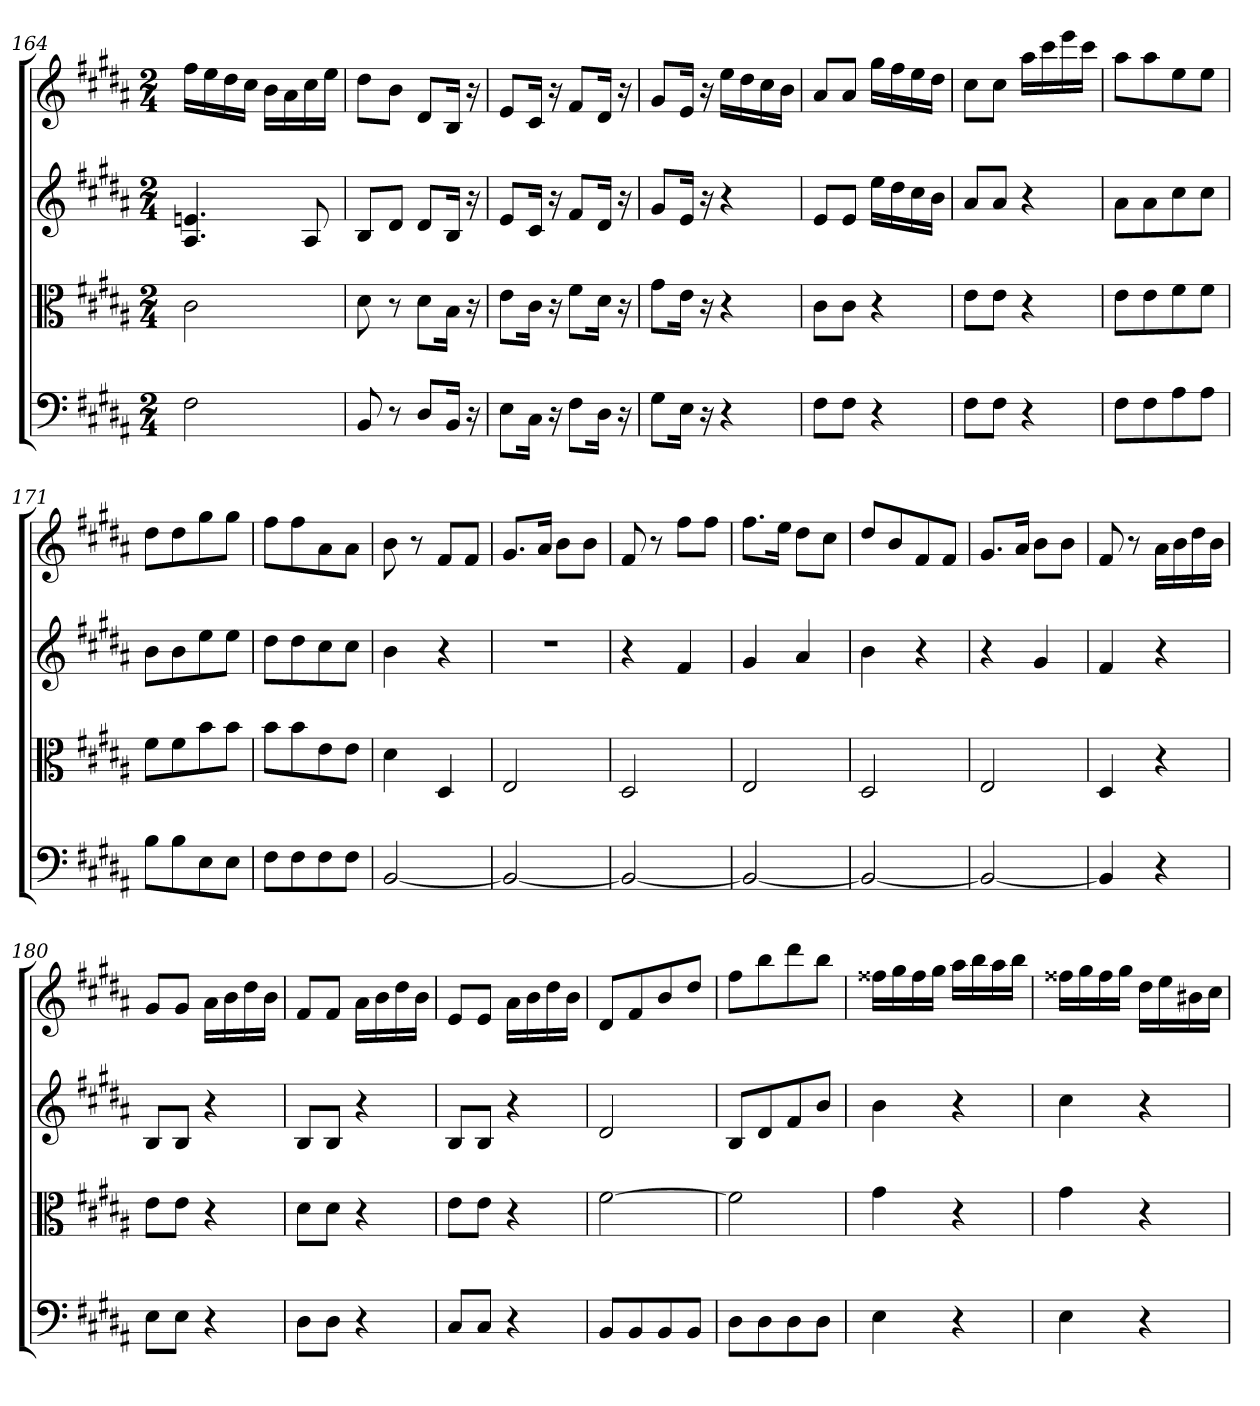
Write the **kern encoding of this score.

**kern	**kern	**kern	**kern
*part4	*part3	*part2	*part1
*staff4	*staff3	*staff2	*staff1
*clefF4	*clefC3	*clefG2	*clefG2
*k[f#c#g#d#a#]	*k[f#c#g#d#a#]	*k[f#c#g#d#a#]	*k[f#c#g#d#a#]
*B:	*B:	*B:	*B:
*M2/4	*M2/4	*M2/4	*M2/4
=164	=164	=164	=164
2F#\	2c#\	4.A#/ 4.en/	16ff#\LL
.	.	.	16ee\
.	.	.	16dd#\
.	.	.	16cc#\JJ
.	.	.	16b\LL
.	.	.	16a#\
.	.	8A#/	16cc#\
.	.	.	16ee\JJ
=165	=165	=165	=165
8BB/	8d#\	8B/L	8dd#\L
8r	8r	8d#/J	8b\J
8D#/L	8d#\L	8d#/L	8d#/L
16BB/Jk	16B\Jk	16B/Jk	16B/Jk
16r	16r	16r	16r
=166	=166	=166	=166
8E\L	8e\L	8e/L	8e/L
16C#\Jk	16c#\Jk	16c#/Jk	16c#/Jk
16r	16r	16r	16r
8F#\L	8f#\L	8f#/L	8f#/L
16D#\Jk	16d#\Jk	16d#/Jk	16d#/Jk
16r	16r	16r	16r
=167	=167	=167	=167
8G#\L	8g#\L	8g#/L	8g#/L
16E\Jk	16e\Jk	16e/Jk	16e/Jk
16r	16r	16r	16r
4r	4r	4r	16ee\LL
.	.	.	16dd#\
.	.	.	16cc#\
.	.	.	16b\JJ
=168	=168	=168	=168
8F#\L	8c#\L	8e/L	8a#/L
8F#\J	8c#\J	8e/J	8a#/J
4r	4r	16ee\LL	16gg#\LL
.	.	16dd#\	16ff#\
.	.	16cc#\	16ee\
.	.	16b\JJ	16dd#\JJ
=169	=169	=169	=169
8F#\L	8e\L	8a#/L	8cc#\L
8F#\J	8e\J	8a#/J	8cc#\J
4r	4r	4r	16aa#\LL
.	.	.	16ccc#\
.	.	.	16eee\
.	.	.	16ccc#\JJ
=170	=170	=170	=170
8F#\L	8e\L	8a#\L	8aa#\L
8F#\	8e\	8a#\	8aa#\
8A#\	8f#\	8cc#\	8ee\
8A#\J	8f#\J	8cc#\J	8ee\J
=171	=171	=171	=171
8B\L	8f#\L	8b\L	8dd#\L
8B\	8f#\	8b\	8dd#\
8E\	8b\	8ee\	8gg#\
8E\J	8b\J	8ee\J	8gg#\J
=172	=172	=172	=172
8F#\L	8b\L	8dd#\L	8ff#\L
8F#\	8b\	8dd#\	8ff#\
8F#\	8e\	8cc#\	8a#\
8F#\J	8e\J	8cc#\J	8a#\J
=173	=173	=173	=173
[2BB/	4d#\	4b\	8b\
.	.	.	8r
.	4D#/	4r	8f#/L
.	.	.	8f#/J
=174	=174	=174	=174
2BB/_	2E/	2r	8.g#/L
.	.	.	16a#/Jk
.	.	.	8b\L
.	.	.	8b\J
=175	=175	=175	=175
2BB/_	2D#/	4r	8f#/
.	.	.	8r
.	.	4f#/	8ff#\L
.	.	.	8ff#\J
=176	=176	=176	=176
2BB/_	2E/	4g#/	8.ff#\L
.	.	.	16ee\Jk
.	.	4a#/	8dd#\L
.	.	.	8cc#\J
=177	=177	=177	=177
2BB/_	2D#/	4b\	8dd#/L
.	.	.	8b/
.	.	4r	8f#/
.	.	.	8f#/J
=178	=178	=178	=178
2BB/_	2E/	4r	8.g#/L
.	.	.	16a#/Jk
.	.	4g#/	8b\L
.	.	.	8b\J
=179	=179	=179	=179
4BB/]	4D#/	4f#/	8f#/
.	.	.	8r
4r	4r	4r	16a#\LL
.	.	.	16b\
.	.	.	16dd#\
.	.	.	16b\JJ
=180	=180	=180	=180
8E\L	8e\L	8B/L	8g#/L
8E\J	8e\J	8B/J	8g#/J
4r	4r	4r	16a#\LL
.	.	.	16b\
.	.	.	16dd#\
.	.	.	16b\JJ
=181	=181	=181	=181
8D#\L	8d#\L	8B/L	8f#/L
8D#\J	8d#\J	8B/J	8f#/J
4r	4r	4r	16a#\LL
.	.	.	16b\
.	.	.	16dd#\
.	.	.	16b\JJ
=182	=182	=182	=182
8C#/L	8e\L	8B/L	8e/L
8C#/J	8e\J	8B/J	8e/J
4r	4r	4r	16a#\LL
.	.	.	16b\
.	.	.	16dd#\
.	.	.	16b\JJ
=183	=183	=183	=183
8BB/L	[2f#\	2d#/	8d#/L
8BB/	.	.	8f#/
8BB/	.	.	8b/
8BB/J	.	.	8dd#/J
=184	=184	=184	=184
8D#\L	2f#\]	8B/L	8ff#\L
8D#\	.	8d#/	8bb\
8D#\	.	8f#/	8ddd#\
8D#\J	.	8b/J	8bb\J
=185	=185	=185	=185
4E\	4g#\	4b\	16ff##X\LL
.	.	.	16gg#\
.	.	.	16ff##\
.	.	.	16gg#\JJ
4r	4r	4r	16aa#\LL
.	.	.	16bb\
.	.	.	16aa#\
.	.	.	16bb\JJ
=186	=186	=186	=186
4E\	4g#\	4cc#\	16ff##X\LL
.	.	.	16gg#\
.	.	.	16ff##\
.	.	.	16gg#\JJ
4r	4r	4r	16dd#\LL
.	.	.	16ee\
.	.	.	16b#X\
.	.	.	16cc#\JJ
=	=	=	=
*-	*-	*-	*-
